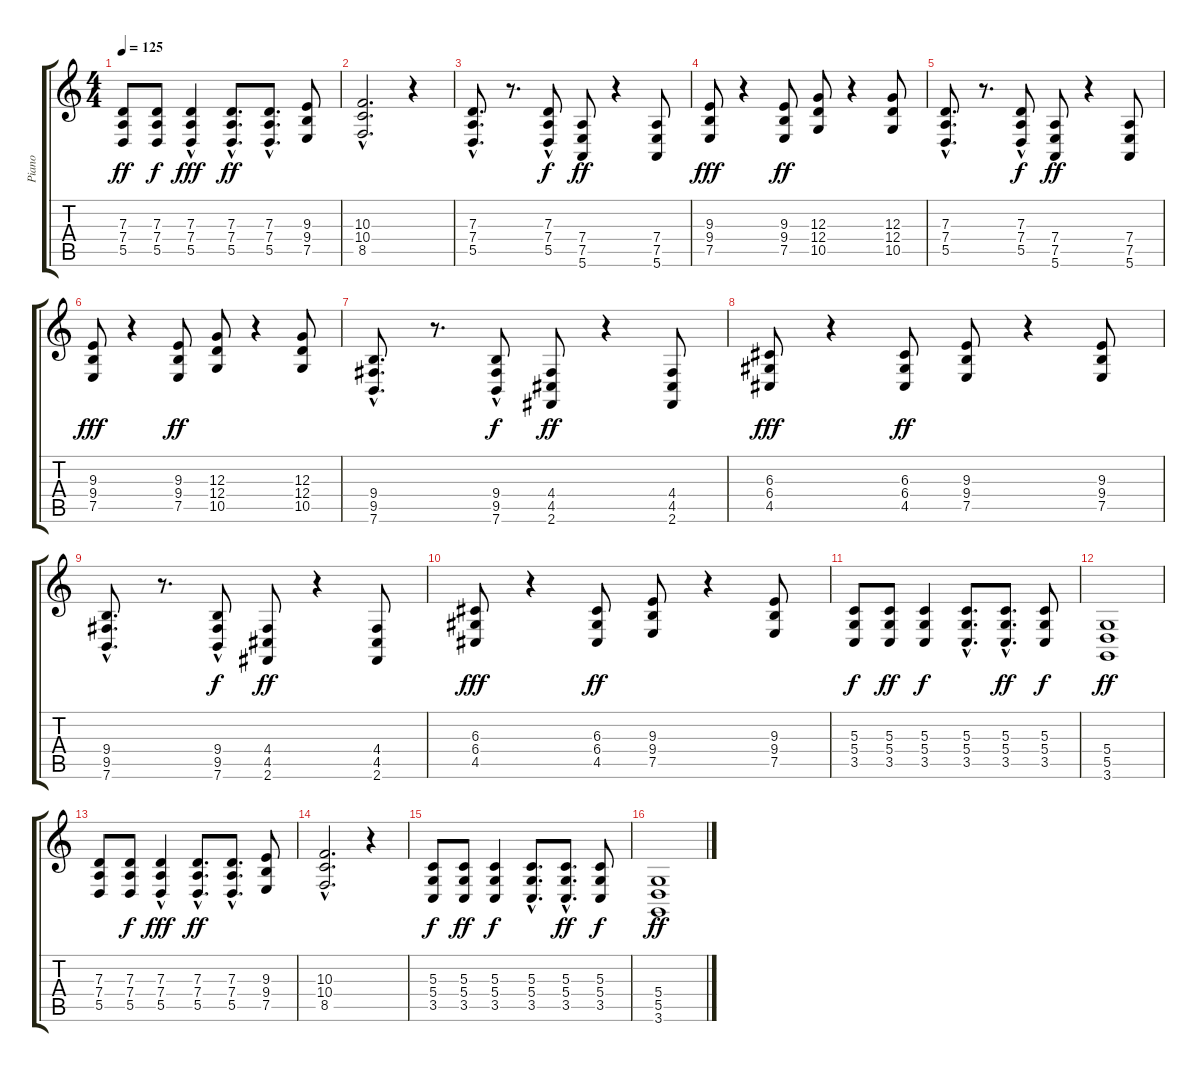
\track ("Piano" "Piano") {instrument honkytonkpiano}
\staff {score tabs}
\tuning (E4 B3 G3 D3 A2 E2) {hide}
\ts (4 4)
\tempo 125
\clef g2
\ks c
(7.3 7.4 5.5).8{dy ff} (7.3 7.4 5.5).8{dy f} (7.3{hac} 7.4 5.5).4{dy fff} (7.3{hac} 7.4{hac} 5.5{hac}).8{d dy ff} (7.3{hac} 7.4{hac} 5.5{hac}).8{d} (9.3 9.4 7.5).8 |
(10.3{hac} 10.4{hac} 8.5{hac}).2{d} r.4 |
(7.3{hac} 7.4{hac} 5.5{hac}).8{d} r.8{d} (7.3 7.4 5.5{hac}).8{dy f} (7.4 7.5 5.6).8{dy ff} r.4 (7.4 7.5 5.6).8 |
(9.3 9.4 7.5).8{dy fff} r.4 (9.3 9.4 7.5).8{dy ff} (12.3 12.4 10.5).8 r.4 (12.3 12.4 10.5).8 |
(7.3{hac} 7.4{hac} 5.5{hac}).8{d} r.8{d} (7.3 7.4 5.5{hac}).8{dy f} (7.4 7.5 5.6).8{dy ff} r.4 (7.4 7.5 5.6).8 |
(9.3 9.4 7.5).8{dy fff} r.4 (9.3 9.4 7.5).8{dy ff} (12.3 12.4 10.5).8 r.4 (12.3 12.4 10.5).8 |
(9.4{hac} 9.5{hac} 7.6{hac}).8{d} r.8{d} (9.4 9.5 7.6{hac}).8{dy f} (4.4 4.5 2.6).8{dy ff} r.4 (4.4 4.5 2.6).8 |
(6.3 6.4 4.5).8{dy fff} r.4 (6.3 6.4 4.5).8{dy ff} (9.3 9.4 7.5).8 r.4 (9.3 9.4 7.5).8 |
(9.4{hac} 9.5{hac} 7.6{hac}).8{d} r.8{d} (9.4 9.5 7.6{hac}).8{dy f} (4.4 4.5 2.6).8{dy ff} r.4 (4.4 4.5 2.6).8 |
(6.3 6.4 4.5).8{dy fff} r.4 (6.3 6.4 4.5).8{dy ff} (9.3 9.4 7.5).8 r.4 (9.3 9.4 7.5).8 |
(5.3 5.4 3.5).8{dy f} (5.3 5.4 3.5).8{dy ff} (5.3 5.4 3.5).4{dy f} (5.3{hac} 5.4{hac} 3.5{hac}).8{d} (5.3{hac} 5.4{hac} 3.5{hac}).8{d dy ff} (5.3 5.4 3.5).8{dy f} |
(5.4 5.5 3.6).1{dy ff} |
(7.3 7.4 5.5).8 (7.3 7.4 5.5).8{dy f} (7.3{hac} 7.4 5.5).4{dy fff} (7.3{hac} 7.4{hac} 5.5{hac}).8{d dy ff} (7.3{hac} 7.4{hac} 5.5{hac}).8{d} (9.3 9.4 7.5).8 |
(10.3{hac} 10.4{hac} 8.5{hac}).2{d} r.4 |
(5.3 5.4 3.5).8{dy f} (5.3 5.4 3.5).8{dy ff} (5.3 5.4 3.5).4{dy f} (5.3{hac} 5.4{hac} 3.5{hac}).8{d} (5.3{hac} 5.4{hac} 3.5{hac}).8{d dy ff} (5.3 5.4 3.5).8{dy f} |
(5.4 5.5 3.6).1{dy ff}
